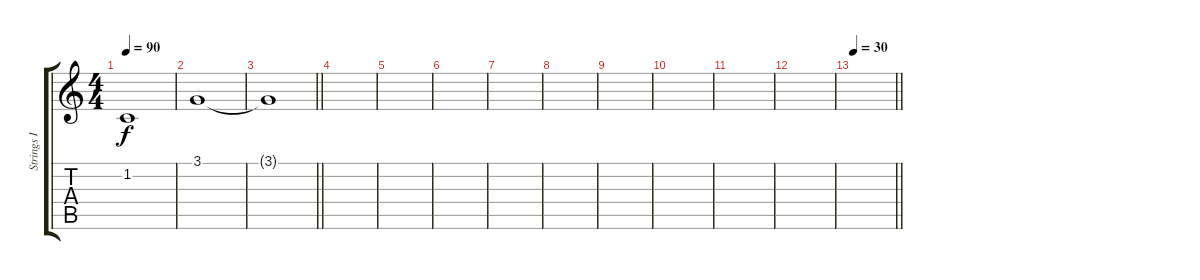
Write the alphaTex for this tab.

\track ("Strings I" "Strings I") {instrument stringensemble1}
\staff {score tabs}
\tuning (E4 B3 G3 D3 A2 E2) {hide}
\ts (4 4)
\tempo 90
\clef g2
\ks c
1.2{t}.1{dy f volume 3} |
3.1.1{volume 10} |
\barLineRight lightlight
3.1{t}.1{volume 0} |
\section ("" "")
|
|
|
|
|
|
|
|
|
\tempo 30
\barLineRight lightlight
